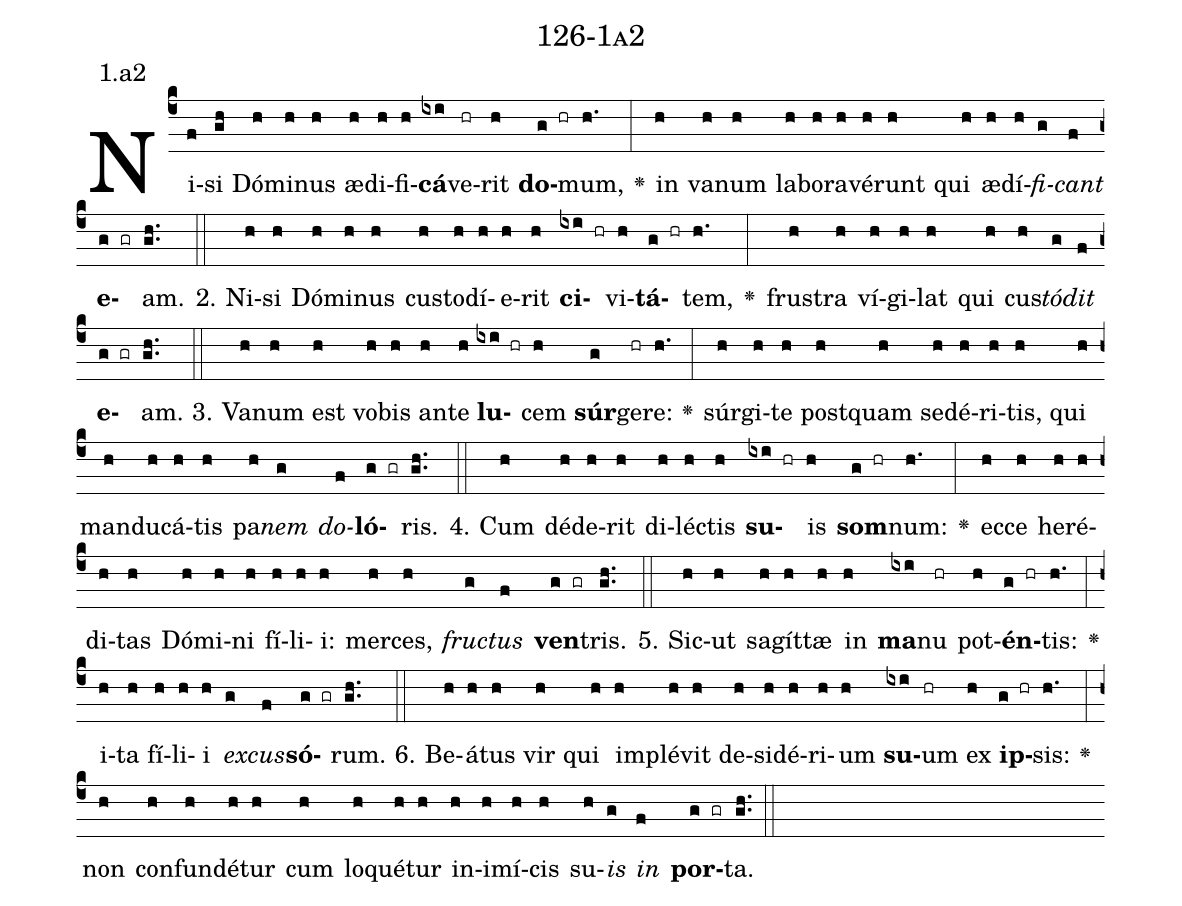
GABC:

name: 126-1a2;
annotation: 1.a2;
%%
(c4)Ni(f)si(gh) Dó(h)mi(h)nus(h) æ(h)di(h)fi(h)<b>cá</b>(ixi)ve(hr)rit(h) <b>do</b>(g hr)mum,(h.) <v>\greheightstar</v>(:) in(h) va(h)num(h) la(h)bo(h)ra(h)vé(h)runt(h) qui(h) æ(h)dí(h)<i>fi</i>(g)<i>cant</i>(f) <b>e</b>(g gr)am.(gh..) (::)
2. Ni(h)si(h) Dó(h)mi(h)nus(h) cus(h)to(h)dí(h)e(h)rit(h) <b>ci</b>(ixi hr)vi(h)<b>tá</b>(g hr)tem,(h.) <v>\greheightstar</v>(:) frus(h)tra(h) ví(h)gi(h)lat(h) qui(h) cus(h)<i>tó</i>(g)<i>dit</i>(f) <b>e</b>(g gr)am.(gh..) (::)
3. Va(h)num(h) est(h) vo(h)bis(h) an(h)te(h) <b>lu</b>(ixi hr)cem(h) <b>súr</b>(g)ge(hr)re:(h.) <v>\greheightstar</v>(:) súr(h)gi(h)te(h) post(h)quam(h) se(h)dé(h)ri(h)tis,(h) qui(h) man(h)du(h)cá(h)tis(h) pa(h)<i>nem</i>(g) <i>do</i>(f)<b>ló</b>(g gr)ris.(gh..) (::)
4. Cum(h) dé(h)de(h)rit(h) di(h)léc(h)tis(h) <b>su</b>(ixi hr)is(h) <b>som</b>(g hr)num:(h.) <v>\greheightstar</v>(:) ec(h)ce(h) he(h)ré(h)di(h)tas(h) Dó(h)mi(h)ni(h) fí(h)li(h)i:(h) mer(h)ces,(h) <i>fruc</i>(g)<i>tus</i>(f) <b>ven</b>(g gr)tris.(gh..) (::)
5. Sic(h)ut(h) sa(h)gít(h)tæ(h) in(h) <b>ma</b>(ixi)nu(hr) pot(h)<b>én</b>(g hr)tis:(h.) <v>\greheightstar</v>(:) i(h)ta(h) fí(h)li(h)i(h) <i>ex</i>(g)<i>cus</i>(f)<b>só</b>(g gr)rum.(gh..) (::)
6. Be(h)á(h)tus(h) vir(h) qui(h) im(h)plé(h)vit(h) de(h)si(h)dé(h)ri(h)um(h) <b>su</b>(ixi)um(hr) ex(h) <b>ip</b>(g hr)sis:(h.) <v>\greheightstar</v>(:) non(h) con(h)fun(h)dé(h)tur(h) cum(h) lo(h)qué(h)tur(h) in(h)i(h)mí(h)cis(h) su(h)<i>is</i>(g) <i>in</i>(f) <b>por</b>(g gr)ta.(gh..) (::)
